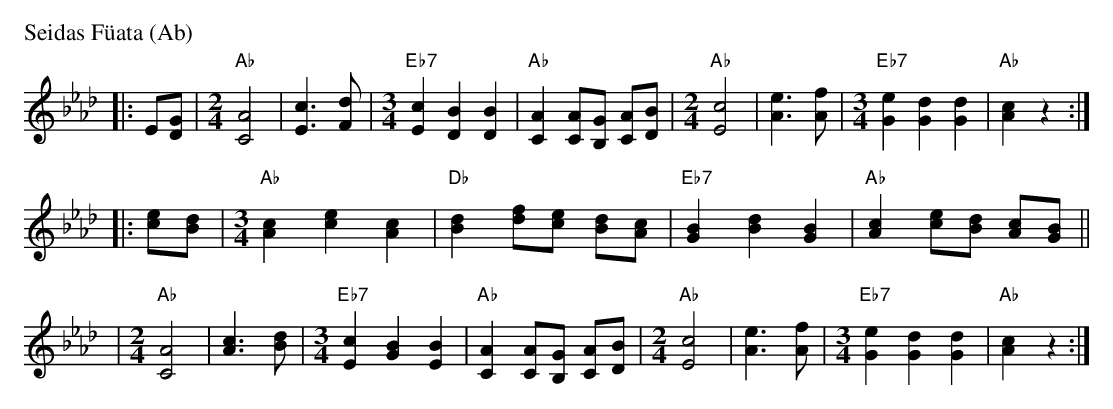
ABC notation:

X:1
P: Seidas F\"uata (Ab)
M: none
L: 1/8
K: Ab
|: E[GD] \
|[M:2/4][L:1/8]"Ab"[A4C4] | [c3E3][dF] \
|[M:3/4][L:1/8]"Eb7"[c2E2] [B2D2] [B2D2] | "Ab"[A2C2] [AC][GB,] [AC][BD] \
|[M:2/4][L:1/8]"Ab"[c4E4] | [e3A3][fA] \
|[M:3/4][L:1/8]"Eb7"[e2G2] [d2G2] [d2G2] | "Ab"[c2A2] z2 :|
|: [ec][dB] \
|[M:3/4][L:1/8]"Ab"[c2A2] [e2c2] [c2A2] | "Db"[d2B2] [fd][ec] [dB][cA] \
| "Eb7"[B2G2] [d2B2] [B2G2] | "Ab"[c2A2] [ec][dB] [cA][BG] ||
|[M:2/4][L:1/8]"Ab"[A4C4] | [c3A3][dB] \
|[M:3/4][L:1/8]"Eb7"[c2E2] [B2G2] [B2E2] | "Ab"[A2C2] [AC][GB,] [AC][BD] \
|[M:2/4][L:1/8]"Ab"[c4E4] | [e3A3][fA] \
|[M:3/4][L:1/8]"Eb7"[e2G2] [d2G2] [d2G2] | "Ab"[c2A2] z2 :|
